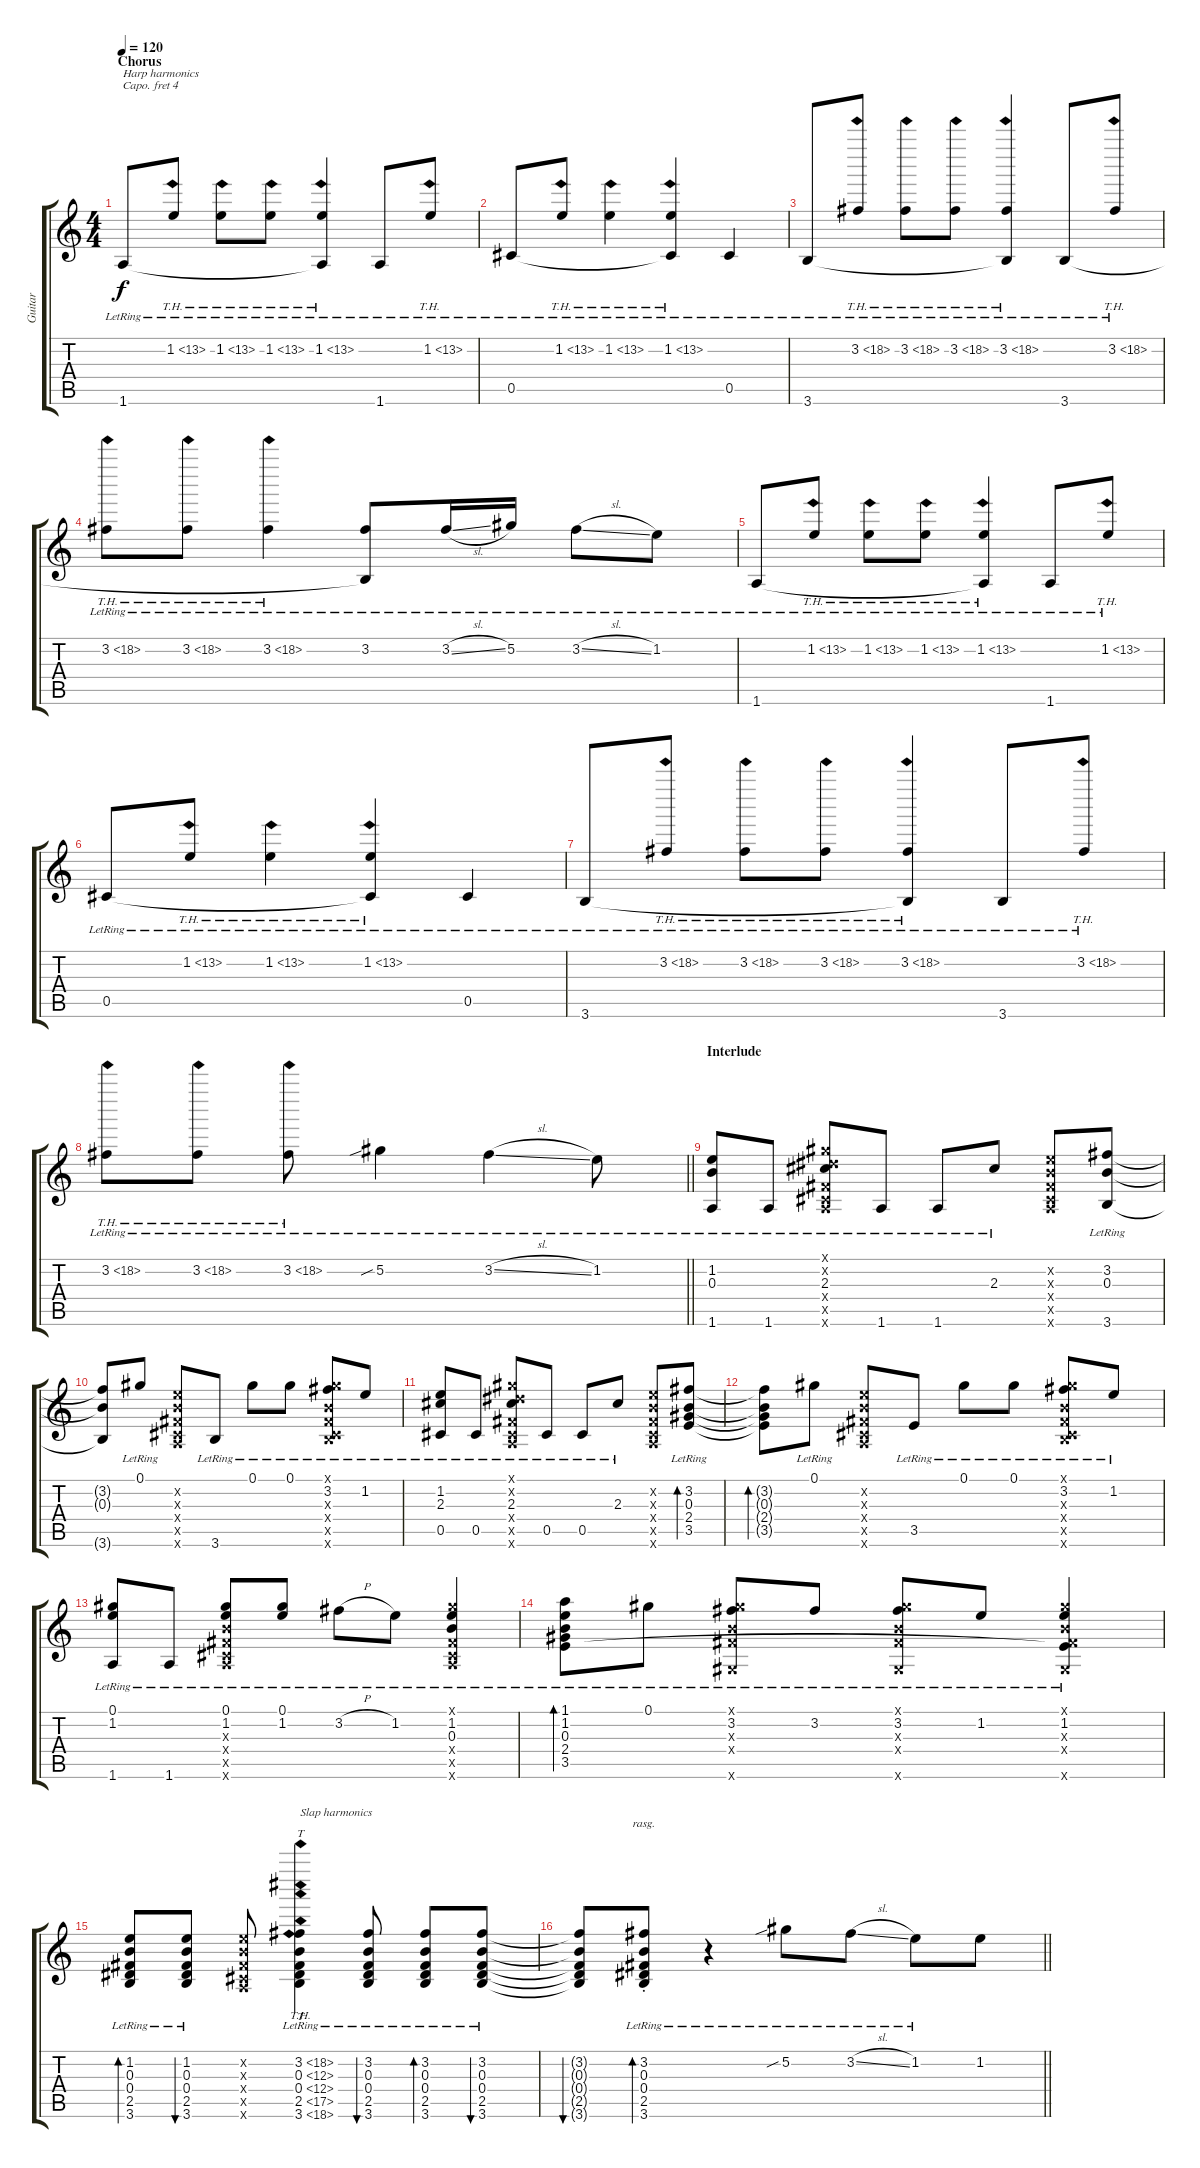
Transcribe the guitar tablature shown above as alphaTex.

\track ("Guitar" "Guitar") {instrument acousticguitarsteel}
\staff {score tabs}
\capo 4
\tuning (E4 B3 G3 D3 A2 E2) {hide}
\ts (4 4)
\section ("" "Chorus")
\tempo 120
\clef g2
\ks c
1.6{lr}.8{txt "Harp harmonics" dy f} 1.2{th 12 lr}.8 1.2{th 12 lr}.8 1.2{th 12 lr}.8 (1.2{th 12 lr} 1.6{t}).4 1.6{lr}.8 1.2{th 12 lr}.8 |
0.5{lr}.8 1.2{th 12 lr}.8 1.2{th 12 lr}.4 (1.2{th 12 lr} 0.5{t}).4 0.5{lr}.4 |
3.6{lr}.8 3.2{th 15 lr}.8 3.2{th 15 lr}.8 3.2{th 15 lr}.8 (3.2{th 15 lr} 3.6{t}).4 3.6{lr}.8 3.2{th 15 lr}.8 |
3.2{th 15 lr}.8 3.2{th 15 lr}.8 3.2{th 15 lr}.4 (3.2{lr} 3.6{t}).8 3.2{sl lr}.16 5.2{lr}.16 3.2{sl lr}.8 1.2{lr}.8 |
1.6{lr}.8 1.2{th 12 lr}.8 1.2{th 12 lr}.8 1.2{th 12 lr}.8 (1.2{th 12 lr} 1.6{t}).4 1.6{lr}.8 1.2{th 12 lr}.8 |
0.5{lr}.8 1.2{th 12 lr}.8 1.2{th 12 lr}.4 (1.2{th 12 lr} 0.5{t}).4 0.5{lr}.4 |
3.6{lr}.8 3.2{th 15 lr}.8 3.2{th 15 lr}.8 3.2{th 15 lr}.8 (3.2{th 15 lr} 3.6{t}).4 3.6{lr}.8 3.2{th 15 lr}.8 |
\barLineRight lightlight
3.2{th 15 lr}.8 3.2{th 15 lr}.8 3.2{th 15 lr}.8 5.2{sib lr}.4 3.2{sl lr}.4 1.2{lr}.8 |
\section ("" "Interlude")
(1.2{lr} 0.3{lr} 1.6{lr}).8 1.6{lr}.8 (0.1{x} 0.2{x} 2.3{lr} 0.4{x} 0.5{x} 1.6{x}).8 1.6{lr}.8 1.6{lr}.8 2.3{lr}.8 (1.2{x} 0.3{x} 0.4{x} 0.5{x} 1.6{x}).8 (3.2{lr} 0.3{lr} 3.6{lr}).8 |
(3.2{t} 0.3{t} 3.6{t}).8 0.1{lr}.8 (1.2{x} 0.3{x} 0.4{x} 0.5{x} 1.6{x}).8 3.6{lr}.8 0.1{lr}.8 0.1{lr}.8 (0.1{x} 3.2{lr} 0.3{x} 0.4{x} 0.5{x} 3.6{x}).8 1.2{lr}.8 |
(1.2{lr} 2.3{lr} 0.5{lr}).8 0.5{lr}.8 (0.1{x} 0.2{x} 2.3{lr} 0.4{x} 0.5{x} 1.6{x}).8 0.5{lr}.8 0.5{lr}.8 2.3{lr}.8 (1.2{x} 0.3{x} 0.4{x} 0.5{x} 1.6{x}).8 (3.2{lr} 0.3{lr} 2.4{lr} 3.5{lr}).8{bd 60} |
(3.2{t} 0.3{t} 2.4{t} 3.5{t}).8{bd 60} 0.1{lr}.8 (1.2{x} 0.3{x} 0.4{x} 0.5{x} 1.6{x}).8 3.5{lr}.8 0.1{lr}.8 0.1{lr}.8 (0.1{x} 3.2{lr} 0.3{x} 0.4{x} 0.5{x} 3.6{x}).8 1.2{lr}.8 |
(0.1{lr} 1.2{lr} 1.6{lr}).8 1.6{lr}.8 (0.1{lr} 1.2{lr} 0.3{x} 0.4{x} 0.5{x} 1.6{x}).8 (0.1{lr} 1.2{lr}).8 3.2{h lr}.8 1.2{lr}.8 (0.1{x} 1.2{lr} 0.3{lr} 0.4{x} 0.5{x} 1.6{x}).4 |
(1.1{lr} 1.2{lr} 0.3{lr} 2.4{lr} 3.5{lr}).8{bd 60} 0.1{lr}.8 (0.1{x} 3.2{lr} 0.3{x} 0.4{x} 0.6{x}).8 3.2{lr}.8 (0.1{x} 3.2{lr} 0.3{x} 0.4{x} 0.6{x}).8 1.2{lr}.8 (0.1{x} 1.2{lr} 0.3{x} 0.4{x} 3.5{t} 0.6{x}).4 |
(1.2{lr} 0.3{lr} 0.4{lr} 2.5{lr} 3.6{lr}).8{bd 60} (1.2{lr} 0.3{lr} 0.4{lr} 2.5{lr} 3.6{lr}).8{bu 60} (1.2{x} 0.3{x} 0.4{x} 0.5{x} 1.6{x}).8 (3.2{th 15 lr} 0.3{th 12 lr} 0.4{th 12 lr} 2.5{th 15 lr} 3.6{th 15 lr}).4{tt txt "Slap harmonics"} (3.2{lr} 0.3{lr} 0.4{lr} 2.5{lr} 3.6{lr}).8{bu 60} (3.2{lr} 0.3{lr} 0.4{lr} 2.5{lr} 3.6{lr}).8{bd 60} (3.2{lr} 0.3{lr} 0.4{lr} 2.5{lr} 3.6{lr}).8{bu 60} |
\barLineRight lightlight
(3.2{t} 0.3{t} 0.4{t} 2.5{t} 3.6{t}).8{bu 60} (3.2{lr} 0.3{st lr} 0.4{st lr} 2.5{st lr} 3.6{st lr}).8{bd 480 rasg ii} r.4 5.2{sib lr}.8 3.2{sl lr}.8 1.2{lr}.8 1.2.8
